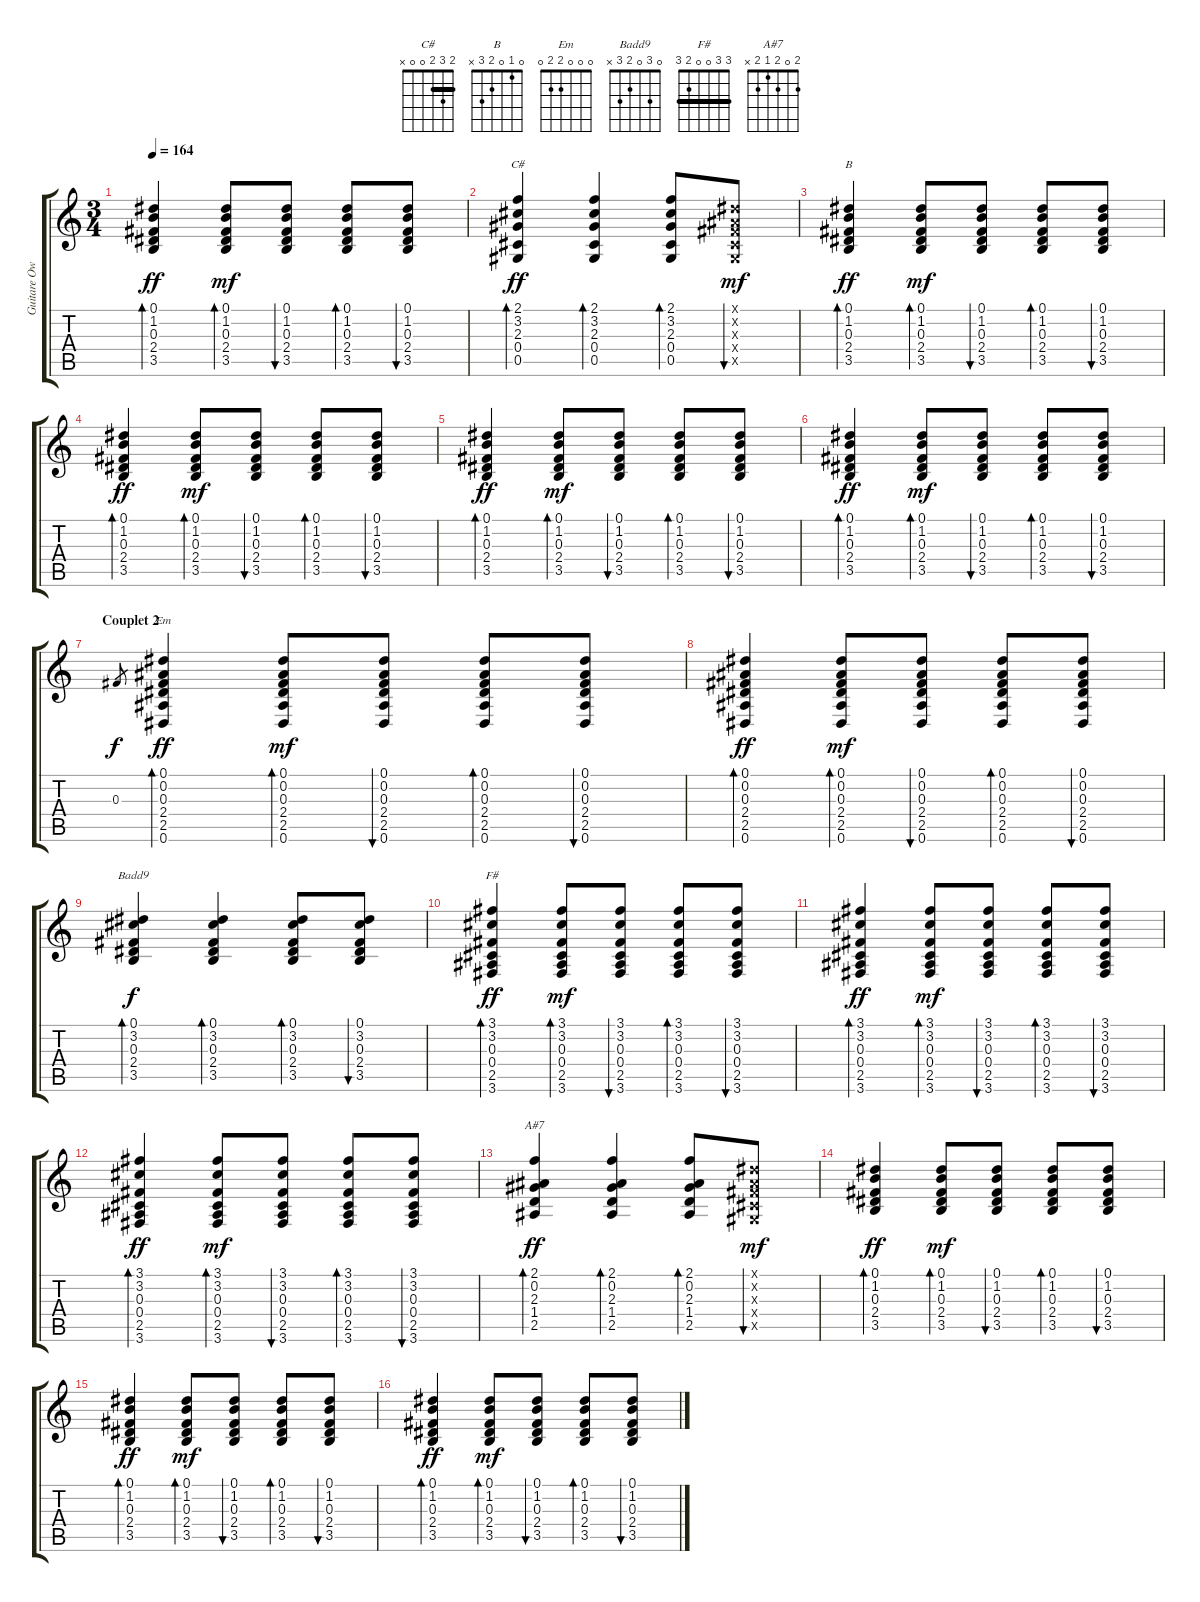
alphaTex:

\track ("Guitare Owen" "Guitare Ow") {instrument acousticguitarnylon}
\staff {score tabs}
\tuning (Eb4 Bb3 Gb3 Db3 Ab2 Eb2) {hide}
\chord ("C#" 2 3 2 0 0 x) {barre 2}
\chord ("B" 0 1 0 2 3 x)
\chord ("Em" 0 0 0 2 2 0)
\chord ("Badd9" 0 3 0 2 3 x)
\chord ("F#" 3 3 0 0 2 3) {barre 3}
\chord ("A#7" 2 0 2 1 2 x)
\ts (3 4)
\tempo 164
\clef g2
\ks c
(0.1 1.2 0.3 2.4 3.5).4{bd 60 dy ff} (0.1 1.2 0.3 2.4 3.5).8{bd 60 dy mf} (0.1 1.2 0.3 2.4 3.5).8{bu 60} (0.1 1.2 0.3 2.4 3.5).8{bd 60} (0.1 1.2 0.3 2.4 3.5).8{bu 60} |
(2.1 3.2 2.3 0.4 0.5).4{bd 60 ch "C#" dy ff} (2.1 3.2 2.3 0.4 0.5).4{bd 60} (2.1 3.2 2.3 0.4 0.5).8{bd 60} (0.1{x} 0.2{x} 0.3{x} 0.4{x} 0.5{x}).8{bu 60 dy mf} |
(0.1 1.2 0.3 2.4 3.5).4{bd 60 ch "B" dy ff} (0.1 1.2 0.3 2.4 3.5).8{bd 60 dy mf} (0.1 1.2 0.3 2.4 3.5).8{bu 60} (0.1 1.2 0.3 2.4 3.5).8{bd 60} (0.1 1.2 0.3 2.4 3.5).8{bu 60} |
(0.1 1.2 0.3 2.4 3.5).4{bd 60 dy ff} (0.1 1.2 0.3 2.4 3.5).8{bd 60 dy mf} (0.1 1.2 0.3 2.4 3.5).8{bu 60} (0.1 1.2 0.3 2.4 3.5).8{bd 60} (0.1 1.2 0.3 2.4 3.5).8{bu 60} |
(0.1 1.2 0.3 2.4 3.5).4{bd 60 dy ff} (0.1 1.2 0.3 2.4 3.5).8{bd 60 dy mf} (0.1 1.2 0.3 2.4 3.5).8{bu 60} (0.1 1.2 0.3 2.4 3.5).8{bd 60} (0.1 1.2 0.3 2.4 3.5).8{bu 60} |
(0.1 1.2 0.3 2.4 3.5).4{bd 60 dy ff} (0.1 1.2 0.3 2.4 3.5).8{bd 60 dy mf} (0.1 1.2 0.3 2.4 3.5).8{bu 60} (0.1 1.2 0.3 2.4 3.5).8{bd 60} (0.1 1.2 0.3 2.4 3.5).8{bu 60} |
\section ("" "Couplet 2")
0.3.8{gr dy f} (0.1 0.2 0.3 2.4 2.5 0.6).4{bd 60 ch "Em" dy ff} (0.1 0.2 0.3 2.4 2.5 0.6).8{bd 60 dy mf} (0.1 0.2 0.3 2.4 2.5 0.6).8{bu 60} (0.1 0.2 0.3 2.4 2.5 0.6).8{bd 60} (0.1 0.2 0.3 2.4 2.5 0.6).8{bu 60} |
(0.1 0.2 0.3 2.4 2.5 0.6).4{bd 60 dy ff} (0.1 0.2 0.3 2.4 2.5 0.6).8{bd 60 dy mf} (0.1 0.2 0.3 2.4 2.5 0.6).8{bu 60} (0.1 0.2 0.3 2.4 2.5 0.6).8{bd 60} (0.1 0.2 0.3 2.4 2.5 0.6).8{bu 60} |
(0.1 3.2 0.3 2.4 3.5).4{bd 60 ch "Badd9" dy f} (0.1 3.2 0.3 2.4 3.5).4{bd 60} (0.1 3.2 0.3 2.4 3.5).8{bd 60} (0.1 3.2 0.3 2.4 3.5).8{bu 60} |
(3.1 3.2 0.3 0.4 2.5 3.6).4{bd 60 ch "F#" dy ff} (3.1 3.2 0.3 0.4 2.5 3.6).8{bd 60 dy mf} (3.1 3.2 0.3 0.4 2.5 3.6).8{bu 60} (3.1 3.2 0.3 0.4 2.5 3.6).8{bd 60} (3.1 3.2 0.3 0.4 2.5 3.6).8{bu 60} |
(3.1 3.2 0.3 0.4 2.5 3.6).4{bd 60 dy ff} (3.1 3.2 0.3 0.4 2.5 3.6).8{bd 60 dy mf} (3.1 3.2 0.3 0.4 2.5 3.6).8{bu 60} (3.1 3.2 0.3 0.4 2.5 3.6).8{bd 60} (3.1 3.2 0.3 0.4 2.5 3.6).8{bu 60} |
(3.1 3.2 0.3 0.4 2.5 3.6).4{bd 60 dy ff} (3.1 3.2 0.3 0.4 2.5 3.6).8{bd 60 dy mf} (3.1 3.2 0.3 0.4 2.5 3.6).8{bu 60} (3.1 3.2 0.3 0.4 2.5 3.6).8{bd 60} (3.1 3.2 0.3 0.4 2.5 3.6).8{bu 60} |
(2.1 0.2 2.3 1.4 2.5).4{bd 60 ch "A#7" dy ff} (2.1 0.2 2.3 1.4 2.5).4{bd 60} (2.1 0.2 2.3 1.4 2.5).8{bd 60} (0.1{x} 0.2{x} 0.3{x} 0.4{x} 0.5{x}).8{bu 60 dy mf} |
(0.1 1.2 0.3 2.4 3.5).4{bd 60 dy ff} (0.1 1.2 0.3 2.4 3.5).8{bd 60 dy mf} (0.1 1.2 0.3 2.4 3.5).8{bu 60} (0.1 1.2 0.3 2.4 3.5).8{bd 60} (0.1 1.2 0.3 2.4 3.5).8{bu 60} |
(0.1 1.2 0.3 2.4 3.5).4{bd 60 dy ff} (0.1 1.2 0.3 2.4 3.5).8{bd 60 dy mf} (0.1 1.2 0.3 2.4 3.5).8{bu 60} (0.1 1.2 0.3 2.4 3.5).8{bd 60} (0.1 1.2 0.3 2.4 3.5).8{bu 60} |
(0.1 1.2 0.3 2.4 3.5).4{bd 60 dy ff} (0.1 1.2 0.3 2.4 3.5).8{bd 60 dy mf} (0.1 1.2 0.3 2.4 3.5).8{bu 60} (0.1 1.2 0.3 2.4 3.5).8{bd 60} (0.1 1.2 0.3 2.4 3.5).8{bu 60}
